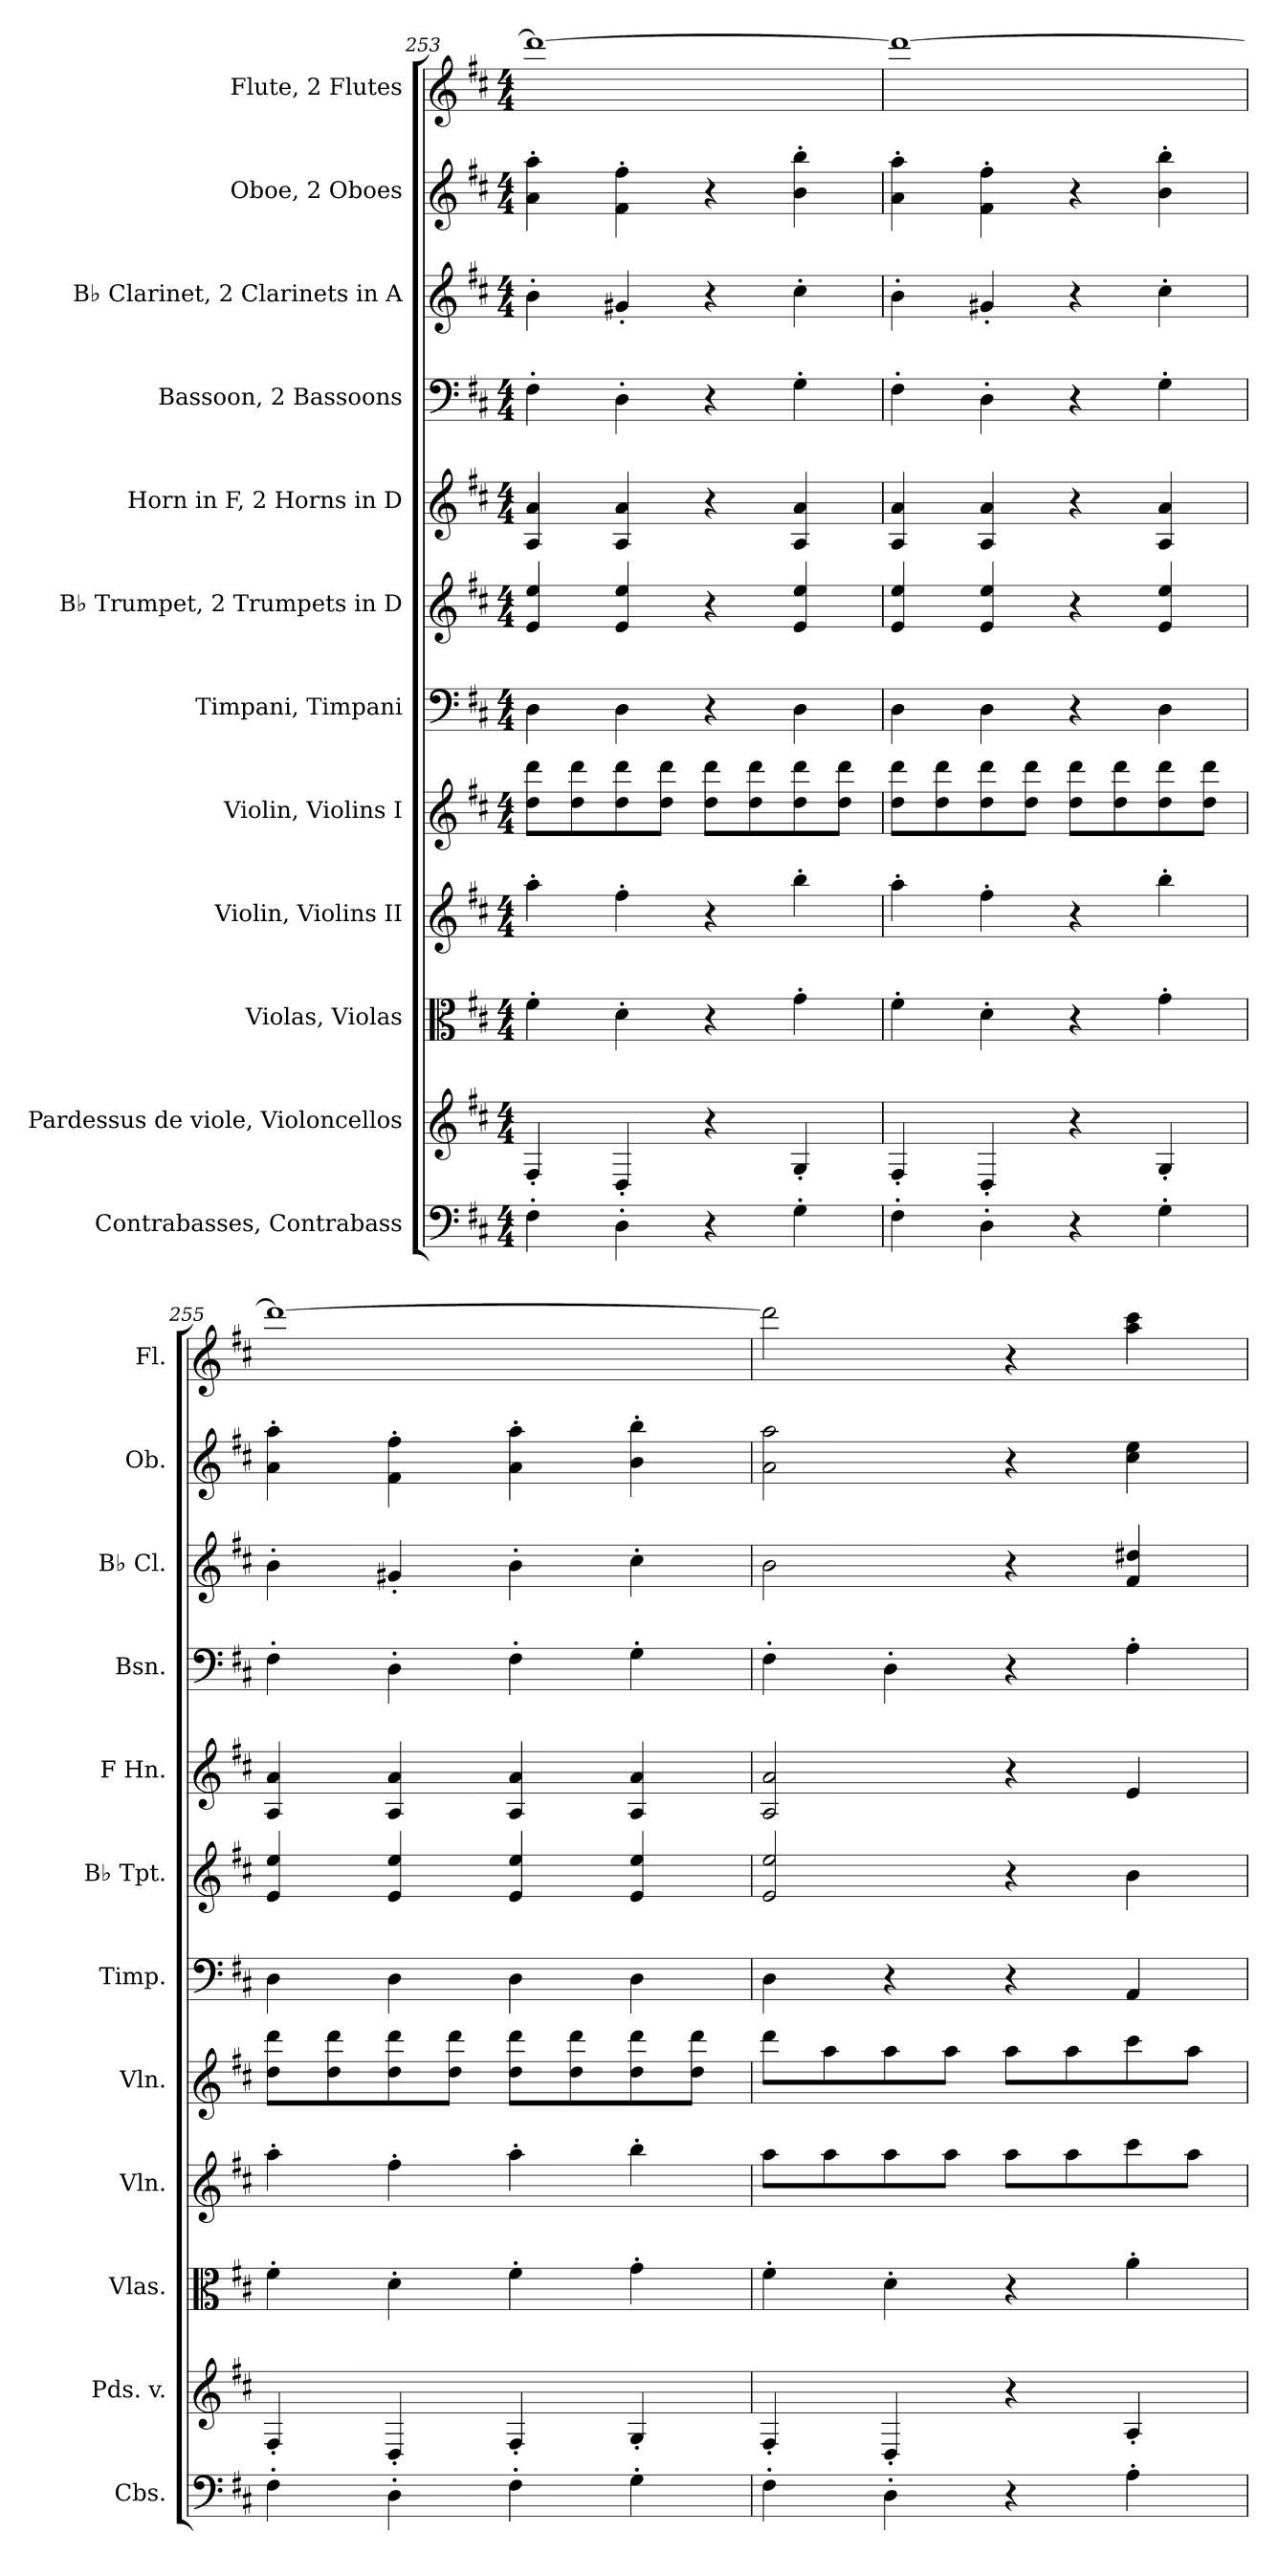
**kern	**kern	**kern	**kern	**kern	**kern	**kern	**kern	**kern	**kern	**kern	**kern
*part12	*part11	*part10	*part9	*part8	*part7	*part6	*part5	*part4	*part3	*part2	*part1
*staff12	*staff11	*staff10	*staff9	*staff8	*staff7	*staff6	*staff5	*staff4	*staff3	*staff2	*staff1
*I"Contrabasses, Contrabass	*I"Pardessus de viole, Violoncellos	*I"Violas, Violas	*I"Violin, Violins II	*I"Violin, Violins I	*I"Timpani, Timpani	*I"B♭ Trumpet, 2 Trumpets in D	*I"Horn in F, 2 Horns in D	*I"Bassoon, 2 Bassoons	*I"B♭ Clarinet, 2 Clarinets in A	*I"Oboe, 2 Oboes	*I"Flute, 2 Flutes
*I'Cbs.	*I'Pds. v.	*I'Vlas.	*I'Vln.	*I'Vln.	*I'Timp.	*I'B♭ Tpt.	*I'F Hn.	*I'Bsn.	*I'B♭ Cl.	*I'Ob.	*I'Fl.
*clefF4	*clefG2	*clefC3	*clefG2	*clefG2	*clefF4	*clefG2	*clefG2	*clefF4	*clefG2	*clefG2	*clefG2
*ITrd7c12	*	*	*	*	*	*ITrd1c2	*ITrd4c7	*	*ITrd1c2	*	*
*k[f#c#]	*k[f#c#]	*k[f#c#]	*k[f#c#]	*k[f#c#]	*k[f#c#]	*k[]	*k[f#]	*k[f#c#]	*k[]	*k[f#c#]	*k[f#c#]
*M4/4	*M4/4	*M4/4	*M4/4	*M4/4	*M4/4	*M4/4	*M4/4	*M4/4	*M4/4	*M4/4	*M4/4
=253	=253	=253	=253	=253	=253	=253	=253	=253	=253	=253	=253
4FF#'\	4F#'/	4f#'\	4aa'\	8dd\ 8ddd\L	4D\	4d/ 4dd/	4D/ 4d/	4F#'\	4a'\	4a\' 4aa\'	1ddd_
.	.	.	.	8dd\ 8ddd\	.	.	.	.	.	.	.
4DD'\	4D'/	4d'\	4ff#'\	8dd\ 8ddd\	4D\	4d/ 4dd/	4D/ 4d/	4D'\	4f#X'/	4f#\' 4ff#\'	.
.	.	.	.	8dd\ 8ddd\J	.	.	.	.	.	.	.
4r	4r	4r	4r	8dd\ 8ddd\L	4r	4r	4r	4r	4r	4r	.
.	.	.	.	8dd\ 8ddd\	.	.	.	.	.	.	.
4GG'\	4G'/	4g'\	4bb'\	8dd\ 8ddd\	4D\	4d/ 4dd/	4D/ 4d/	4G'\	4b'\	4b\' 4bb\'	.
.	.	.	.	8dd\ 8ddd\J	.	.	.	.	.	.	.
=254	=254	=254	=254	=254	=254	=254	=254	=254	=254	=254	=254
4FF#'\	4F#'/	4f#'\	4aa'\	8dd\ 8ddd\L	4D\	4d/ 4dd/	4D/ 4d/	4F#'\	4a'\	4a\' 4aa\'	1ddd_
.	.	.	.	8dd\ 8ddd\	.	.	.	.	.	.	.
4DD'\	4D'/	4d'\	4ff#'\	8dd\ 8ddd\	4D\	4d/ 4dd/	4D/ 4d/	4D'\	4f#X'/	4f#\' 4ff#\'	.
.	.	.	.	8dd\ 8ddd\J	.	.	.	.	.	.	.
4r	4r	4r	4r	8dd\ 8ddd\L	4r	4r	4r	4r	4r	4r	.
.	.	.	.	8dd\ 8ddd\	.	.	.	.	.	.	.
4GG'\	4G'/	4g'\	4bb'\	8dd\ 8ddd\	4D\	4d/ 4dd/	4D/ 4d/	4G'\	4b'\	4b\' 4bb\'	.
.	.	.	.	8dd\ 8ddd\J	.	.	.	.	.	.	.
!!LO:PB:g=z
=255	=255	=255	=255	=255	=255	=255	=255	=255	=255	=255	=255
4FF#'\	4F#'/	4f#'\	4aa'\	8dd\ 8ddd\L	4D\	4d/ 4dd/	4D/ 4d/	4F#'\	4a'\	4a\' 4aa\'	1ddd_
.	.	.	.	8dd\ 8ddd\	.	.	.	.	.	.	.
4DD'\	4D'/	4d'\	4ff#'\	8dd\ 8ddd\	4D\	4d/ 4dd/	4D/ 4d/	4D'\	4f#X'/	4f#\' 4ff#\'	.
.	.	.	.	8dd\ 8ddd\J	.	.	.	.	.	.	.
4FF#'\	4F#'/	4f#'\	4aa'\	8dd\ 8ddd\L	4D\	4d/ 4dd/	4D/ 4d/	4F#'\	4a'\	4a\' 4aa\'	.
.	.	.	.	8dd\ 8ddd\	.	.	.	.	.	.	.
4GG'\	4G'/	4g'\	4bb'\	8dd\ 8ddd\	4D\	4d/ 4dd/	4D/ 4d/	4G'\	4b'\	4b\' 4bb\'	.
.	.	.	.	8dd\ 8ddd\J	.	.	.	.	.	.	.
=256	=256	=256	=256	=256	=256	=256	=256	=256	=256	=256	=256
4FF#'\	4F#'/	4f#'\	8aa\L	8ddd\L	4D\	2d/ 2dd/	2D/ 2d/	4F#'\	2a\	2a\ 2aa\	2ddd\]
.	.	.	8aa\	8aa\	.	.	.	.	.	.	.
4DD'\	4D'/	4d'\	8aa\	8aa\	4r	.	.	4D'\	.	.	.
.	.	.	8aa\J	8aa\J	.	.	.	.	.	.	.
4r	4r	4r	8aa\L	8aa\L	4r	4r	4r	4r	4r	4r	4r
.	.	.	8aa\	8aa\	.	.	.	.	.	.	.
4AA'\	4A'/	4a'\	8ccc#\	8ccc#\	4AA/	4a\	4A/	4A'\	4e/ 4cc#X/	4cc#\ 4ee\	4aa\ 4ccc#\
.	.	.	8aa\J	8aa\J	.	.	.	.	.	.	.
=	=	=	=	=	=	=	=	=	=	=	=
*-	*-	*-	*-	*-	*-	*-	*-	*-	*-	*-	*-
